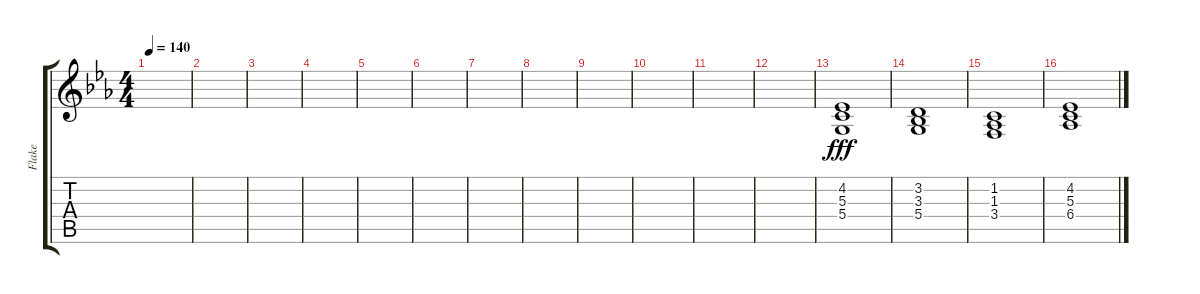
\track ("Flake" "Flake") {instrument stringensemble2}
\staff {score tabs}
\tuning (E4 B3 G3 D3 A2 E2) {hide}
\ts (4 4)
\tempo 140
\clef g2
\ks eb
|
|
|
|
|
|
|
|
|
|
|
|
(4.2 5.3 5.4).1{dy fff volume 12 instrument synthstrings1} |
(3.2 3.3 5.4).1 |
(1.2 1.3 3.4).1 |
(4.2 5.3 6.4).1
